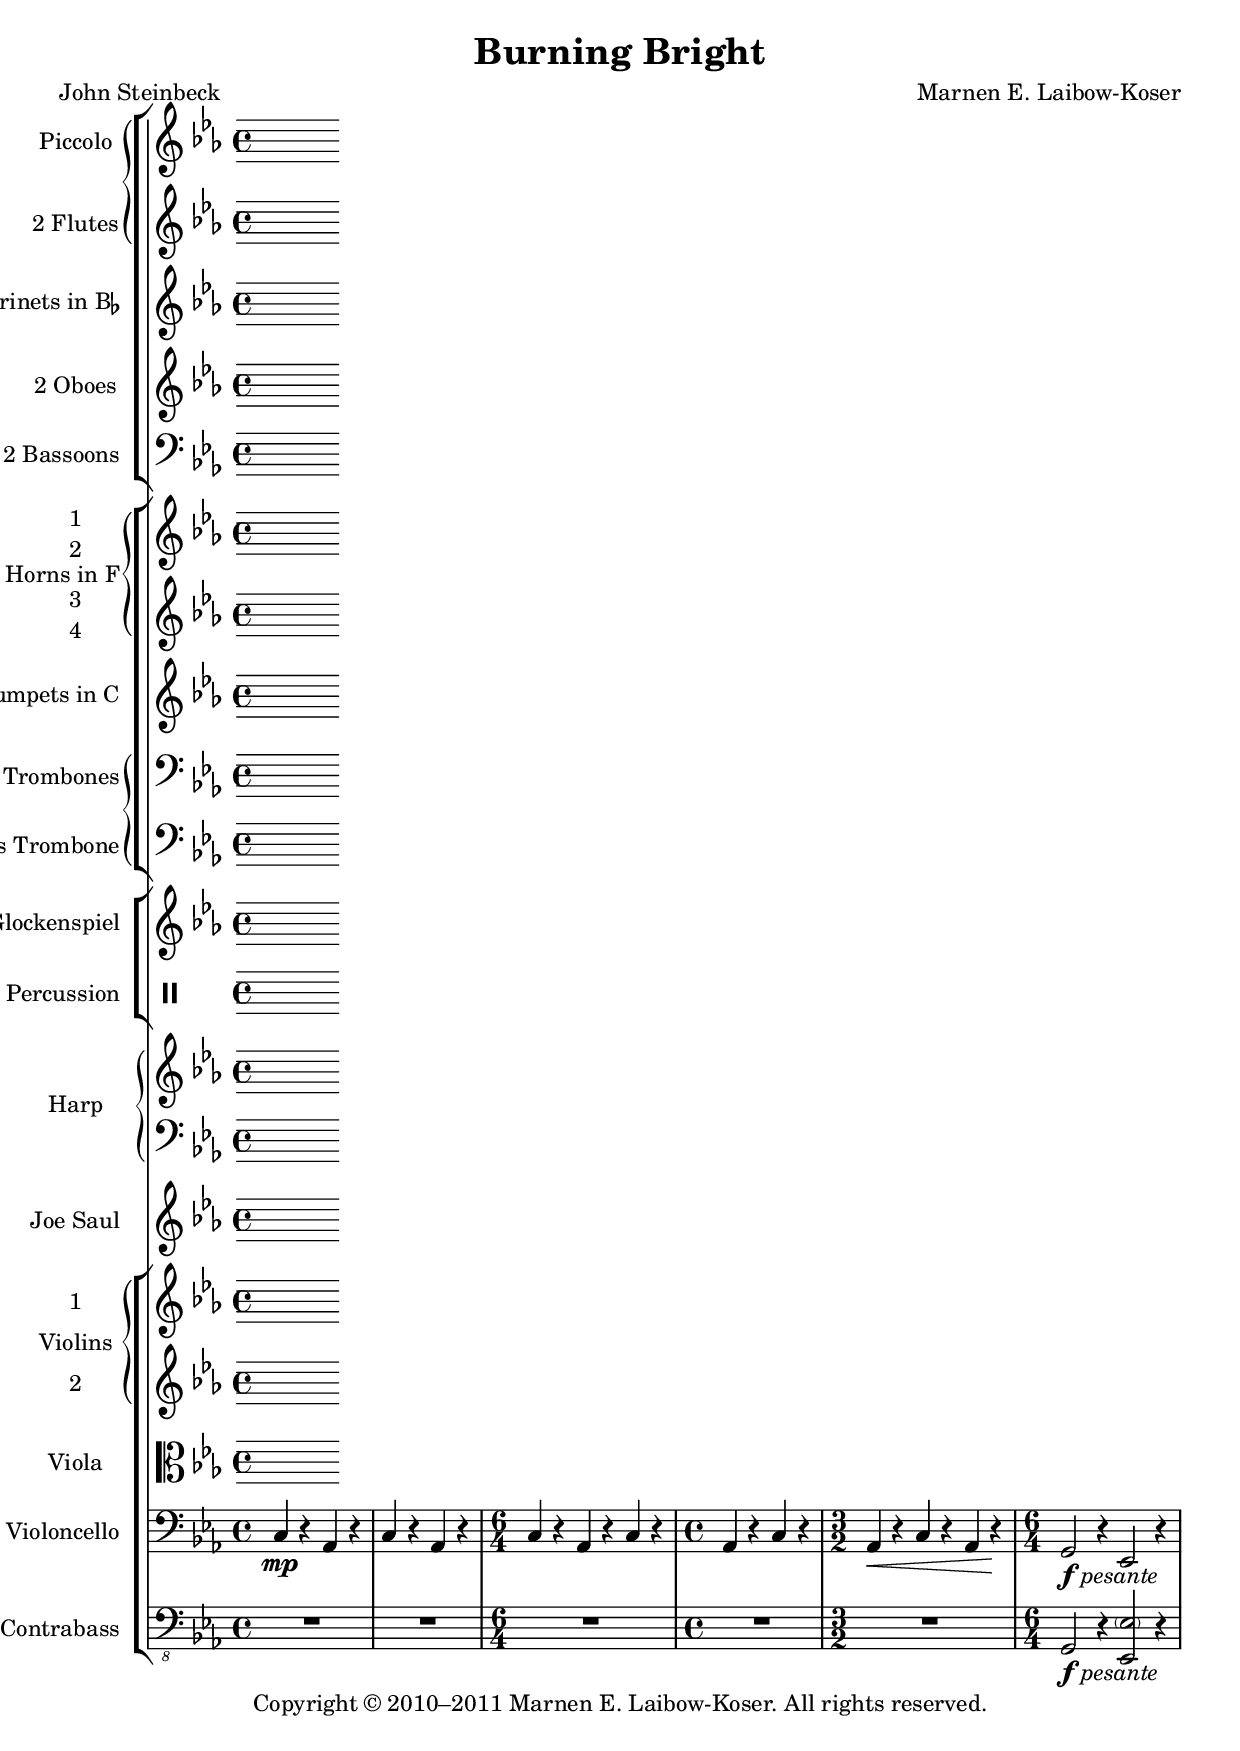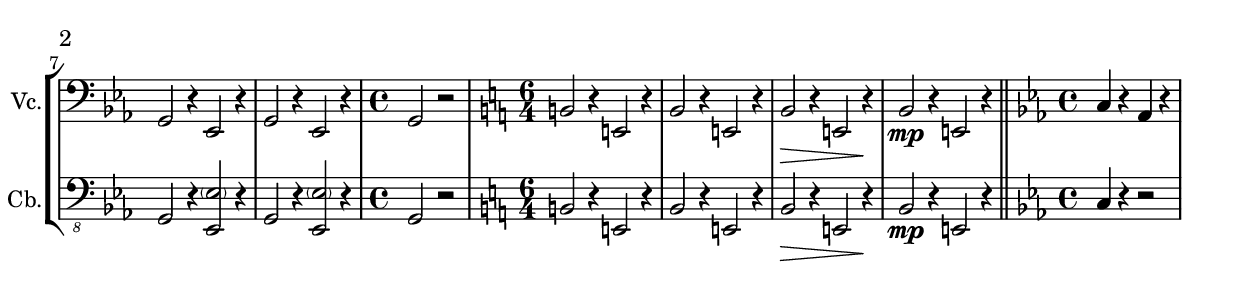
% Created on Mon Aug 15 13:29:44 EDT 2011
\version "2.14.2"
#(ly:set-option 'relative-includes #t)

\header {
	title = "Burning Bright" 
 poet = "John Steinbeck" 
 	composer = "Marnen E. Laibow-Koser" 
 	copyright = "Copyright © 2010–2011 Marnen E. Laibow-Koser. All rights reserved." 

}

\include "english.ly"
\version "2.14.2"
\include "english.ly"

celloNotes = {
  % Orchestration p. 1
  \clef bass
  \key c \minor
  \relative c {
    \time 4/4
    c4\mp r af r |
    c r af r |
    \time 6/4
    c r af r c r |
    \time 4/4
    af r c r |
    % p. 2
    \time 3/2
    af\< r c r af r\! |
    \time 6/4
    g=,2_\markup { \dynamic f \italic pesante } r4 ef2 r4 |
    \repeat unfold 2 { g2 r4 ef2 r4 } |
    % p. 3
    \time 4/4
    g2 r |
    \key a \minor
    \time 6/4
    b!=,2 r4 e,!2 r4 |
    % p. 4
    b'2 r4 e,!2 r4 |
    b'2\> r4 e,!2 r4\! |
    b'2\mp r4 e,!2 r4 \bar "||"
    \key c \minor
    \time 4/4
    c'=4 r af r |
  }
}

\addQuote "cello" { \celloNotes }

\version "2.14.2"
\include "english.ly"
\version "2.14.2"
\include "english.ly"

celloNotes = {
  % Orchestration p. 1
  \clef bass
  \key c \minor
  \relative c {
    \time 4/4
    c4\mp r af r |
    c r af r |
    \time 6/4
    c r af r c r |
    \time 4/4
    af r c r |
    % p. 2
    \time 3/2
    af\< r c r af r\! |
    \time 6/4
    g=,2_\markup { \dynamic f \italic pesante } r4 ef2 r4 |
    \repeat unfold 2 { g2 r4 ef2 r4 } |
    % p. 3
    \time 4/4
    g2 r |
    \key a \minor
    \time 6/4
    b!=,2 r4 e,!2 r4 |
    % p. 4
    b'2 r4 e,!2 r4 |
    b'2\> r4 e,!2 r4\! |
    b'2\mp r4 e,!2 r4 \bar "||"
    \key c \minor
    \time 4/4
    c'=4 r af r |
  }
}

\addQuote "cello" { \celloNotes }



contrabassNotes = {
  \addQuote "cello_d" { \transpose c' c \celloNotes }
  
  % Orchestration p. 1
  \clef "F_8"
  \key c \minor
  \time 4/4
  R1*2 |
  \time 6/4
  R1. |
  \time 4/4
  R1 |
  % p. 2
  \time 3/2
  R1. |
  \quoteDuring #"cello_d" {
    \time 6/4
    \repeat unfold 3 { s2. \parenthesize ef,2 s4 }
    % p. 3
    \time 4/4
    s1 |
    \time 6/4
    s1.*4
    % p. 4
    \time 4/4
    s2
  }
  r2 |
}


verse= \lyricmode {

}
 

staffPiccolo = \new Staff {
	\time 4/4
	\set Staff.instrumentName = "Piccolo"
	\set Staff.shortInstrumentName = "Picc."
	\set Staff.midiInstrument = "piccolo"
	\transposition c'
	\key c \minor
	\clef treble
	\relative c' { 	
 % Type notes here 

	\bar "|."
	}

}
staffFlutes = \new Staff {
	\set Staff.instrumentName = "2 Flutes"
	\set Staff.shortInstrumentName = "Fls."
	\set Staff.midiInstrument = "flute"
	\key c \minor
	\clef treble
	\relative c' { 	
 % Type notes here 

	\bar "|."
	}

}
staffClarinets = \new Staff {
	\set Staff.instrumentName = \markup { \concat { "2 Clarinets in B" \smaller \flat } }
	\set Staff.shortInstrumentName = \markup { \concat { "Cls. (B" \smaller \flat \larger ")" } }
	\set Staff.midiInstrument = "clarinet"
	\transposition bf,
	\key c \minor
	\clef treble
	\relative c' { 	
 % Type notes here 

	\bar "|."
	}

}
staffOboes = \new Staff {
	\set Staff.instrumentName = "2 Oboes"
	\set Staff.shortInstrumentName = "Obs."
	\set Staff.midiInstrument = "oboe"
	\key c \minor
	\clef treble
	\relative c' { 	
 % Type notes here 

	\bar "|."
	}

}
staffBassoons = \new Staff {
	\set Staff.instrumentName = "2 Bassoons"
	\set Staff.shortInstrumentName = "Bns."
	\set Staff.midiInstrument = "bassoon"
	\key c \minor
	\clef bass
	\relative c' { 	
 % Type notes here 

	\bar "|."
	}

}
staffHornsInII = \new Staff {
	\set Staff.instrumentName = \markup { \column { 1 2 } }
	\set Staff.shortInstrumentName = \markup { \column { 1 2 } }
	\set Staff.midiInstrument = "french horn"
	\transposition f,
	\key c \minor
	\clef treble
	\relative c' { 	
 % Type notes here 

	\bar "|."
	}

}
staffHornsIIInIV = \new Staff {
	\set Staff.instrumentName = \markup { \column { 3 4 } }
	\set Staff.shortInstrumentName = \markup { \column { 3 4 } }
	\set Staff.midiInstrument = "french horn"
	\transposition f,
	\key c \minor
	\clef treble
	\relative c' { 	
 % Type notes here 

	\bar "|."
	}

}
staffTrumpets = \new Staff {
	\set Staff.instrumentName = "3 Trumpets in C"
	\set Staff.shortInstrumentName = "Tpts. (C)"
	\set Staff.midiInstrument = "trumpet"
	\key c \minor
	\clef treble
	\relative c' { 	
 % Type notes here 

	\bar "|."
	}

}
staffTenorTrombones = \new Staff {
	\set Staff.instrumentName = "2 Tenor Trombones"
	\set Staff.shortInstrumentName = "T.Tbns."
	\set Staff.midiInstrument = "trombone"
	\key c \minor
	\clef bass
	\relative c' { 	
 % Type notes here 

	\bar "|."
	}

}
staffBassTrombone = \new Staff {
	\set Staff.instrumentName = "Bass Trombone"
	\set Staff.shortInstrumentName = "B.Tbn."
	\set Staff.midiInstrument = "trombone"
	\key c \minor
	\clef bass
	\relative c' { 	
 % Type notes here 

	\bar "|."
	}

}
staffGlockenspiel = \new Staff {
	\set Staff.instrumentName = "Glockenspiel"
	\set Staff.shortInstrumentName = "Glock."
	\set Staff.midiInstrument = "glockenspiel"
	\transposition c''
	\key c \minor
	\clef treble
	\relative c' { 	
 % Type notes here 

	\bar "|."
	}

}
staffPercussion = \new DrumStaff {
  \set DrumStaff.instrumentName = "Percussion"
  \set DrumStaff.shortInstrumentName = "Perc."
}
staffHarp = \new PianoStaff {
	\set PianoStaff.midiInstrument = #"harp"
	\set PianoStaff.instrumentName = #"Harp"
	\set PianoStaff.shortInstrumentName = "Hp."
				<<
		\context Staff = "RH" {  % Right hand 
			\clef treble
			\key c \minor
			\relative c' {
			}
		}
		\context Staff = "LH" {  % Left hand 			
			\clef bass
			\key c \minor
			\relative c {
			}
		}
	>>
}

staffVoice = \new Staff {
	\set Staff.instrumentName = "Joe Saul"
	\set Staff.shortInstrumentName = "J.S."
	\set Staff.midiInstrument = "bassoon"
	\key c \minor
	\clef treble
	\relative c' { 	
		\context Voice = "melodyVoi" {
			\dynamicUp		
 % Type notes here 
		}

	\bar "|."
	}

}
staffViolinI = \new Staff {
	\set Staff.instrumentName = "1"
	\set Staff.shortInstrumentName = "1"
	\set Staff.midiInstrument = "violin"
	\key c \minor
	\clef treble
	\relative c' { 	
 % Type notes here 

	\bar "|."
	}

}
staffViolinII = \new Staff {
	\set Staff.instrumentName = "2"
	\set Staff.shortInstrumentName = "2"
	\set Staff.midiInstrument = "violin"
	\key c \minor
	\clef treble
	\relative c' { 	
 % Type notes here 

	\bar "|."
	}

}
staffViola = \new Staff {
	\set Staff.instrumentName = "Viola"
	\set Staff.shortInstrumentName = "Va."
	\set Staff.midiInstrument = "viola"
	\key c \minor
	\clef alto
	\relative c' { 	
 % Type notes here 

	\bar "|."
	}

}
staffCello = \new Staff {
	\set Staff.instrumentName = "Violoncello"
	\set Staff.shortInstrumentName = "Vc."
	\set Staff.midiInstrument = "cello"
	\celloNotes
}
staffContrabass = \new Staff {
	\set Staff.instrumentName = "Contrabass"
	\set Staff.shortInstrumentName = "Cb."
	\set Staff.midiInstrument = "contrabass"
	\contrabassNotes
}


\score {
	<<
	  \new StaffGroup << 
	    \new GrandStaff <<
        \staffPiccolo
        \staffFlutes
      >>
      \staffClarinets
      \staffOboes
      \staffBassoons
    >>
    \new StaffGroup <<
		  \new PianoStaff {
		    \set PianoStaff.instrumentName = "Horns in F"
		    \set PianoStaff.shortInstrumentName = "Hns. (F)"
		    <<
          \staffHornsInII
          \staffHornsIIInIV
        >>
      }
      \staffTrumpets
      \new GrandStaff <<
        \staffTenorTrombones
        \staffBassTrombone
      >>
    >>
    \new StaffGroup <<
      \staffGlockenspiel
      \staffPercussion
    >>
		\staffHarp
		\staffVoice
		\context Lyrics = "lmelodyVoi" \lyricmode { \lyricsto "melodyVoi" \verse }
		
		\new StaffGroup <<
		  \new PianoStaff {
		    \set PianoStaff.instrumentName = "Violins"
		    \set PianoStaff.shortInstrumentName = "Vns."
		    <<
          \staffViolinI
          \staffViolinII
        >>
      }
      \staffViola
      \staffCello
      \staffContrabass
    >>
	>>
	
	\midi {
	}

  \layout {
  }
}

\paper {
}


